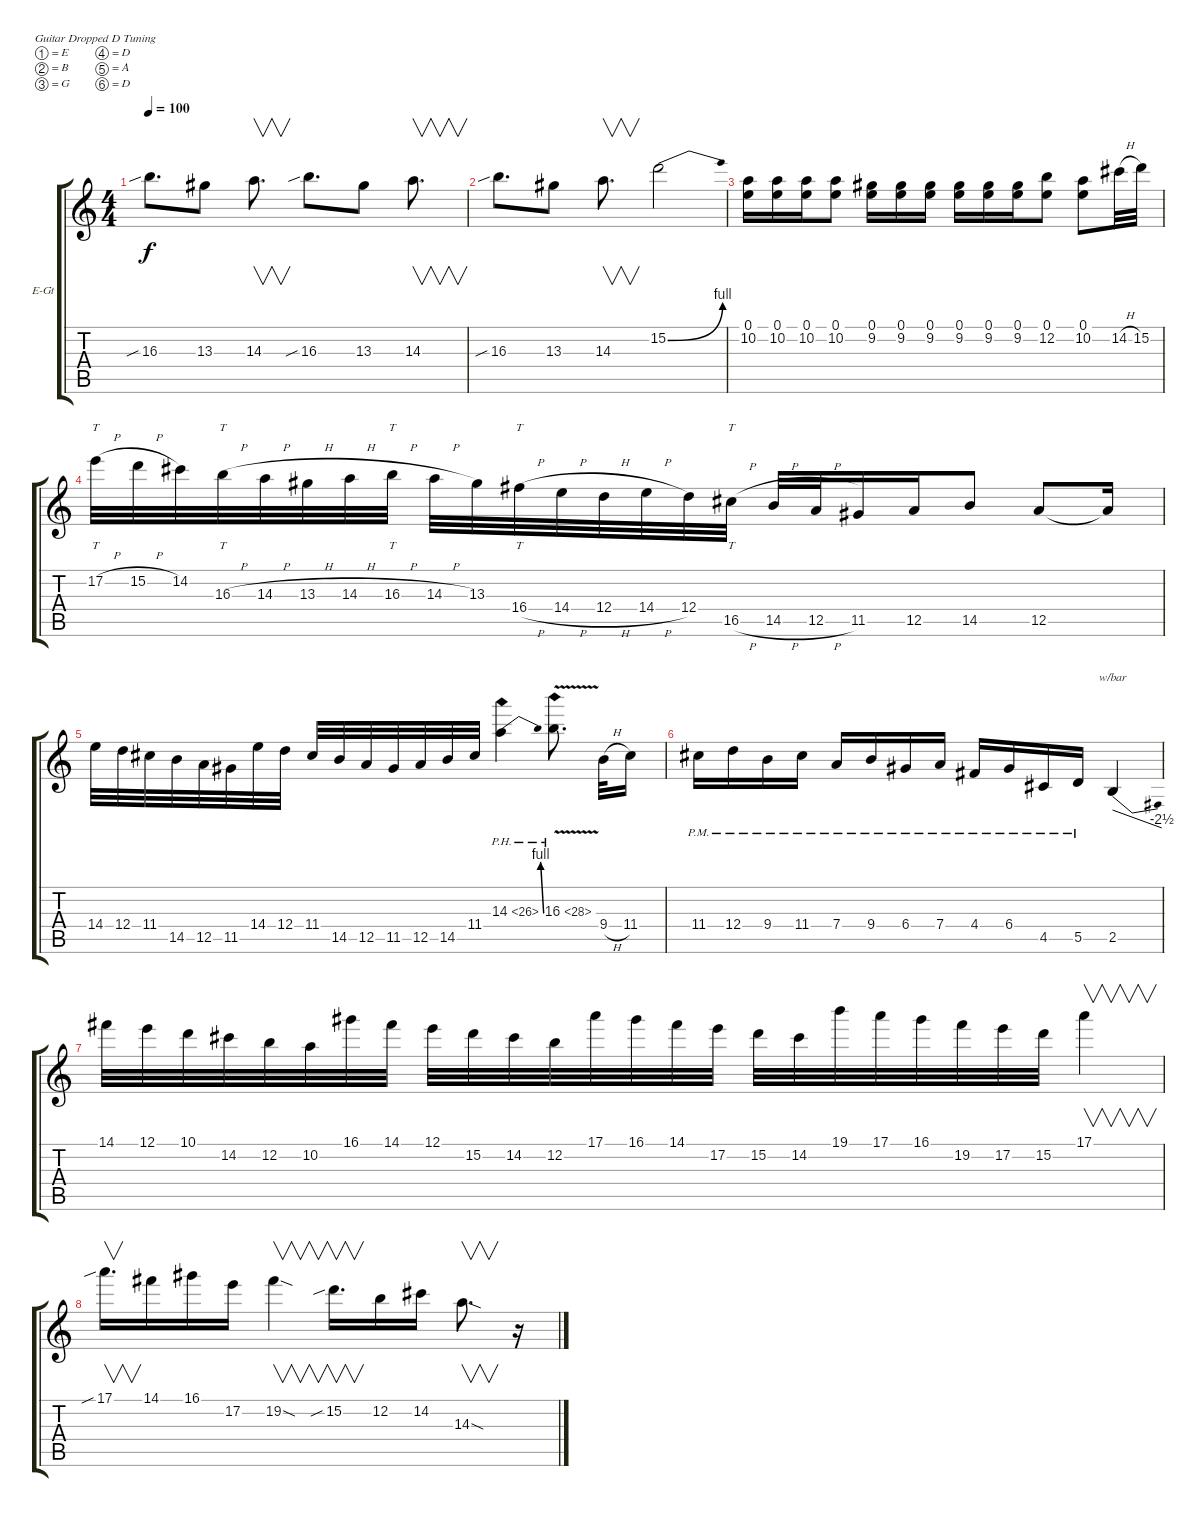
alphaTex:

\bracketExtendMode groupsimilarinstruments
\firstSystemTrackNameOrientation horizontal
\otherSystemsTrackNameOrientation horizontal
\track ("Track 3" "E-Gt") {instrument distortionguitar}
\staff {score tabs}
\tuning (E4 B3 G3 D3 A2 D2)
\ts (4 4)
\tempo 100
\clef g2
\ks c
16.3{sib}.8{d dy f} 13.3.8 14.3.8{v d} 16.3{sib}.8{d} 13.3.8 14.3.8{v d} |
16.3{sib}.8{d} 13.3.8 14.3.8{v d} 15.2{be (bend 0 0 60 4)}.2 |
(10.2 0.1).16 (10.2 0.1).16 (10.2 0.1).16 (10.2 0.1).8 (9.2 0.1).16 (9.2 0.1).16 (9.2 0.1).16 (9.2 0.1).16 (9.2 0.1).16 (9.2 0.1).16 (12.2 0.1).8 (10.2 0.1).8 14.2{h}.32 15.2.32 |
17.2{h}.32{tt} 15.2{h}.32 14.2.32 16.3{h}.32{tt} 14.3{h}.32 13.3{h}.32 14.3{h}.32 16.3{h}.32{tt} 14.3{h}.32 13.3.32 16.4{h}.32{tt} 14.4{h}.32 12.4{h}.32 14.4{h}.32 12.4.32 16.5{h}.32{tt} 14.5{h}.32 12.5{h}.32 11.5.16 12.5.16 14.5.8 12.5.8 12.5{t}.16 |
14.4.32 12.4.32 11.4.32 14.5.32 12.5.32 11.5.32 14.4.32 12.4.32 11.4.32 14.5.32 12.5.32 11.5.32 12.5.32 14.5.32 11.4.32 14.3{be (bend 0 0 15 4) ph 12}.4 16.3{ph 12 v}.8{d} 9.4{h}.32 11.4.16 |
11.4{pm}.16 12.4{pm}.16 9.4{pm}.16 11.4{pm}.16 7.4{pm}.16 9.4{pm}.16 6.4{pm}.16 7.4{pm}.16 4.4{pm}.16 6.4{pm}.16 4.5{pm}.16 5.5{pm}.16 2.5.4{tbe (dive default 0 0 45.6 -10)} |
14.1.32 12.1.32 10.1.32 14.2.32 12.2.32 10.2.32 16.1.32 14.1.32 12.1.32 15.2.32 14.2.32 12.2.32 17.1.32 16.1.32 14.1.32 17.2.32 15.2.32 14.2.32 19.1.32 17.1.32 16.1.32 19.2.32 17.2.32 15.2.32 17.1.4{v} |
17.1{sib}.16{v d} 14.1.16 16.1.16 17.2.16 19.2{sod}.4{v} 15.2{sib}.16{v d} 12.2.16 14.2.16 14.3{sod}.8{v d} r.16
